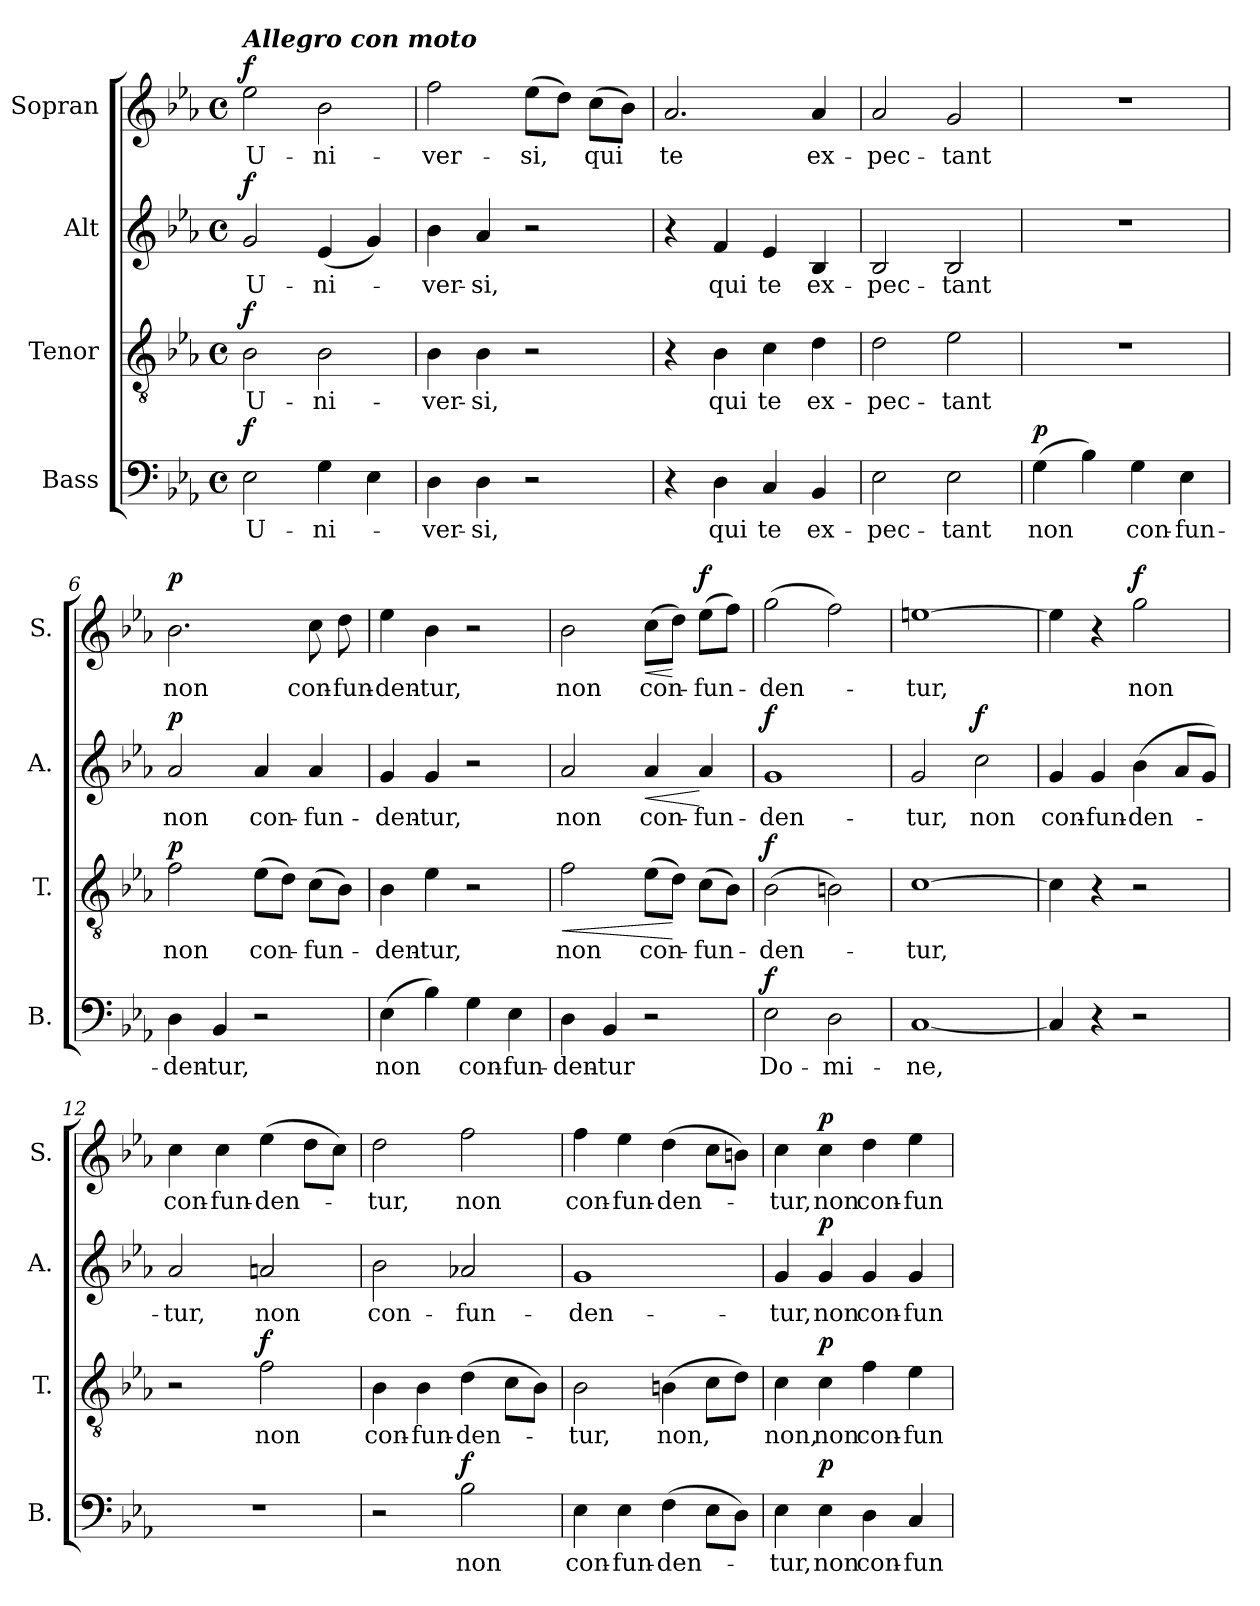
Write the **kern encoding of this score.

**kern	**text	**dynam	**kern	**text	**dynam	**kern	**text	**dynam	**kern	**text	**dynam
*part4	*part4	*part4	*part3	*part3	*part3	*part2	*part2	*part2	*part1	*part1	*part1
*staff4	*staff4	*staff4	*staff3	*staff3	*staff3	*staff2	*staff2	*staff2	*staff1	*staff1	*staff1
*I"Bass	*	*	*I"Tenor	*	*	*I"Alt	*	*	*I"Sopran	*	*
*I'B.	*	*	*I'T.	*	*	*I'A.	*	*	*I'S.	*	*
*clefF4	*	*	*clefGv2	*	*	*clefG2	*	*	*clefG2	*	*
*k[b-e-a-]	*	*	*k[b-e-a-]	*	*	*k[b-e-a-]	*	*	*k[b-e-a-]	*	*
*E-:	*	*	*E-:	*	*	*E-:	*	*	*E-:	*	*
*M4/4	*	*	*M4/4	*	*	*M4/4	*	*	*M4/4	*	*
*met(c)	*	*	*met(c)	*	*	*met(c)	*	*	*met(c)	*	*
=1	=1	=1	=1	=1	=1	=1	=1	=1	=1	=1	=1
!	!	!	!	!	!	!	!	!	!LO:TX:a:Bi:t=Allegro con moto	!	!
!	!LO:LY:b	!LO:DY:a	!	!LO:LY:b	!LO:DY:a	!	!LO:LY:b	!LO:DY:a	!	!LO:LY:b	!LO:DY:a
2E-\	U-	f	2B-\	U-	f	2g/	U-	f	2ee-\	U-	f
!	!LO:LY:b	!	!	!LO:LY:b	!	!	!LO:LY:b	!	!	!LO:LY:b	!
4G\	-ni-	.	2B-\	-ni-	.	(<4e-/	-ni-	.	2b-\	-ni-	.
4E-\	.	.	.	.	.	4g/)	.	.	.	.	.
=2	=2	=2	=2	=2	=2	=2	=2	=2	=2	=2	=2
!	!LO:LY:b	!	!	!LO:LY:b	!	!	!LO:LY:b	!	!	!LO:LY:b	!
4D\	-ver-	.	4B-\	-ver-	.	4b-\	-ver-	.	2ff\	-ver-	.
!	!LO:LY:b	!	!	!LO:LY:b	!	!	!LO:LY:b	!	!	!	!
4D\	-si,	.	4B-\	-si,	.	4a-/	-si,	.	.	.	.
!	!	!	!	!	!	!	!	!	!	!LO:LY:b	!
2r	.	.	2r	.	.	2r	.	.	(>8ee-\L	-si,	.
.	.	.	.	.	.	.	.	.	8dd\J)	.	.
!	!	!	!	!	!	!	!	!	!	!LO:LY:b	!
.	.	.	.	.	.	.	.	.	(>8cc\L	qui	.
.	.	.	.	.	.	.	.	.	8b-\J)	.	.
=3	=3	=3	=3	=3	=3	=3	=3	=3	=3	=3	=3
!	!	!	!	!	!	!	!	!	!	!LO:LY:b	!
4r	.	.	4r	.	.	4r	.	.	2.a-/	te	.
!	!LO:LY:b	!	!	!LO:LY:b	!	!	!LO:LY:b	!	!	!	!
4D\	qui	.	4B-\	qui	.	4f/	qui	.	.	.	.
!	!LO:LY:b	!	!	!LO:LY:b	!	!	!LO:LY:b	!	!	!	!
4C/	te	.	4c\	te	.	4e-/	te	.	.	.	.
!	!LO:LY:b	!	!	!LO:LY:b	!	!	!LO:LY:b	!	!	!LO:LY:b	!
4BB-/	ex-	.	4d\	ex-	.	4B-/	ex-	.	4a-/	ex-	.
=4	=4	=4	=4	=4	=4	=4	=4	=4	=4	=4	=4
!	!LO:LY:b	!	!	!LO:LY:b	!	!	!LO:LY:b	!	!	!LO:LY:b	!
2E-\	-pec-	.	2d\	-pec-	.	2B-/	-pec-	.	2a-/	-pec-	.
!	!LO:LY:b	!	!	!LO:LY:b	!	!	!LO:LY:b	!	!	!LO:LY:b	!
2E-\	-tant	.	2e-\	-tant	.	2B-/	-tant	.	2g/	-tant	.
=5	=5	=5	=5	=5	=5	=5	=5	=5	=5	=5	=5
!	!LO:LY:b	!LO:DY:a	!	!	!	!	!	!	!	!	!
(>4G\	non	p	1r	.	.	1r	.	.	1r	.	.
4B-\)	.	.	.	.	.	.	.	.	.	.	.
!	!LO:LY:b	!	!	!	!	!	!	!	!	!	!
4G\	con-	.	.	.	.	.	.	.	.	.	.
!	!LO:LY:b	!	!	!	!	!	!	!	!	!	!
4E-\	-fun-	.	.	.	.	.	.	.	.	.	.
!!LO:LB:g=z
=6	=6	=6	=6	=6	=6	=6	=6	=6	=6	=6	=6
!	!LO:LY:b	!	!	!LO:LY:b	!LO:DY:a	!	!LO:LY:b	!LO:DY:a	!	!LO:LY:b	!LO:DY:a
4D\	-den-	.	2f\	non	p	2a-/	non	p	2.b-\	non	p
!	!LO:LY:b	!	!	!	!	!	!	!	!	!	!
4BB-/	-tur,	.	.	.	.	.	.	.	.	.	.
!	!	!	!	!LO:LY:b	!	!	!LO:LY:b	!	!	!	!
2r	.	.	(>8e-\L	con-	.	4a-/	con-	.	.	.	.
.	.	.	8d\J)	.	.	.	.	.	.	.	.
!	!	!	!	!LO:LY:b	!	!	!LO:LY:b	!	!	!LO:LY:b	!
.	.	.	(>8c\L	-fun-	.	4a-/	-fun-	.	8cc\	con-	.
!	!	!	!	!	!	!	!	!	!	!LO:LY:b	!
.	.	.	8B-\J)	.	.	.	.	.	8dd\	-fun-	.
=7	=7	=7	=7	=7	=7	=7	=7	=7	=7	=7	=7
!	!LO:LY:b	!	!	!LO:LY:b	!	!	!LO:LY:b	!	!	!LO:LY:b	!
(>4E-\	non	.	4B-\	-den-	.	4g/	-den-	.	4ee-\	-den-	.
!	!	!	!	!LO:LY:b	!	!	!LO:LY:b	!	!	!LO:LY:b	!
4B-\)	.	.	4e-\	-tur,	.	4g/	-tur,	.	4b-\	-tur,	.
!	!LO:LY:b	!	!	!	!	!	!	!	!	!	!
4G\	con-	.	2r	.	.	2r	.	.	2r	.	.
!	!LO:LY:b	!	!	!	!	!	!	!	!	!	!
4E-\	-fun-	.	.	.	.	.	.	.	.	.	.
=8	=8	=8	=8	=8	=8	=8	=8	=8	=8	=8	=8
!	!LO:LY:b	!	!	!LO:LY:b	!LO:HP:b	!	!LO:LY:b	!	!	!LO:LY:b	!
4D\	-den-	.	2f\	non	<	2a-/	non	.	2b-\	non	.
!	!LO:LY:b	!	!	!	!	!	!	!	!	!	!
4BB-/	-tur	.	.	.	.	.	.	.	.	.	.
!	!	!	!	!LO:LY:b	!	!	!LO:LY:b	!LO:HP:b	!	!LO:LY:b	!LO:HP:b
2r	.	.	(>8e-\L	con-	.	4a-/	con-	<	(>8cc\L	con-	<
.	.	.	8d\J)	.	[	.	.	.	8dd\J)	.	[
!	!	!	!	!LO:LY:b	!	!	!LO:LY:b	!	!	!LO:LY:b	!LO:DY:a
.	.	.	(>8c\L	-fun-	.	4a-/	-fun-	[	(>8ee-\L	-fun-	f
.	.	.	8B-\J)	.	.	.	.	.	8ff\J)	.	.
=9	=9	=9	=9	=9	=9	=9	=9	=9	=9	=9	=9
!	!LO:LY:b	!LO:DY:a	!	!LO:LY:b	!LO:DY:a	!	!LO:LY:b	!LO:DY:a	!	!LO:LY:b	!
2E-\	Do-	f	(>2B-\	-den-	f	1g	-den-	f	(>2gg\	-den-	.
!	!LO:LY:b	!	!	!	!	!	!	!	!	!	!
2D\	-mi-	.	2Bn\)	.	.	.	.	.	2ff\)	.	.
=10	=10	=10	=10	=10	=10	=10	=10	=10	=10	=10	=10
!	!LO:LY:b	!	!	!LO:LY:b	!	!	!LO:LY:b	!	!	!LO:LY:b	!
[1C	-ne,	.	[1c	-tur,	.	2g/	-tur,	.	[1een	-tur,	.
!	!	!	!	!	!	!	!LO:LY:b	!LO:DY:a	!	!	!
.	.	.	.	.	.	2cc\	non	f	.	.	.
!!LO:LB:g=z
=11	=11	=11	=11	=11	=11	=11	=11	=11	=11	=11	=11
!	!	!	!	!	!	!	!LO:LY:b	!	!	!	!
4C/]	.	.	4c\]	.	.	4g/	con-	.	4ee\]	.	.
!	!	!	!	!	!	!	!LO:LY:b	!	!	!	!
4r	.	.	4r	.	.	4g/	-fun-	.	4r	.	.
!	!	!	!	!	!	!	!LO:LY:b	!	!	!LO:LY:b	!LO:DY:a
2r	.	.	2r	.	.	(>4b-\	-den-	.	2gg\	non	f
.	.	.	.	.	.	8a-/L	.	.	.	.	.
.	.	.	.	.	.	8g/J)	.	.	.	.	.
=12	=12	=12	=12	=12	=12	=12	=12	=12	=12	=12	=12
!	!	!	!	!	!	!	!LO:LY:b	!	!	!LO:LY:b	!
1r	.	.	2r	.	.	2a-/	-tur,	.	4cc\	con-	.
!	!	!	!	!	!	!	!	!	!	!LO:LY:b	!
.	.	.	.	.	.	.	.	.	4cc\	-fun-	.
!	!	!	!	!LO:LY:b	!LO:DY:a	!	!LO:LY:b	!	!	!LO:LY:b	!
.	.	.	2f\	non	f	2an/	non	.	(>4ee-\	-den-	.
.	.	.	.	.	.	.	.	.	8dd\L	.	.
.	.	.	.	.	.	.	.	.	8cc\J)	.	.
=13	=13	=13	=13	=13	=13	=13	=13	=13	=13	=13	=13
!	!	!	!	!LO:LY:b	!	!	!LO:LY:b	!	!	!LO:LY:b	!
2r	.	.	4B-\	con-	.	2b-\	con-	.	2dd\	-tur,	.
!	!	!	!	!LO:LY:b	!	!	!	!	!	!	!
.	.	.	4B-\	-fun-	.	.	.	.	.	.	.
!	!LO:LY:b	!LO:DY:a	!	!LO:LY:b	!	!	!LO:LY:b	!	!	!LO:LY:b	!
2B-\	non	f	(>4d\	-den-	.	2a-X/	-fun-	.	2ff\	non	.
.	.	.	8c\L	.	.	.	.	.	.	.	.
.	.	.	8B-\J)	.	.	.	.	.	.	.	.
=14	=14	=14	=14	=14	=14	=14	=14	=14	=14	=14	=14
!	!LO:LY:b	!	!	!LO:LY:b	!	!	!LO:LY:b	!	!	!LO:LY:b	!
4E-\	con-	.	2B-\	-tur,	.	1g	-den-	.	4ff\	con-	.
!	!LO:LY:b	!	!	!	!	!	!	!	!	!LO:LY:b	!
4E-\	-fun-	.	.	.	.	.	.	.	4ee-\	-fun-	.
!	!LO:LY:b	!	!	!LO:LY:b	!	!	!	!	!	!LO:LY:b	!
(>4F\	-den-	.	(>4Bn\	non,	.	.	.	.	(>4dd\	-den-	.
8E-\L	.	.	8c\L	.	.	.	.	.	8cc\L	.	.
8D\J)	.	.	8d\J)	.	.	.	.	.	8bn\J)	.	.
=15	=15	=15	=15	=15	=15	=15	=15	=15	=15	=15	=15
!	!LO:LY:b	!	!	!LO:LY:b	!	!	!LO:LY:b	!	!	!LO:LY:b	!
4E-\	-tur,	.	4c\	non,	.	4g/	-tur,	.	4cc\	-tur,	.
!	!LO:LY:b	!LO:DY:a	!	!LO:LY:b	!LO:DY:a	!	!LO:LY:b	!LO:DY:a	!	!LO:LY:b	!LO:DY:a
4E-\	non	p	4c\	non	p	4g/	non	p	4cc\	non	p
!	!LO:LY:b	!	!	!LO:LY:b	!	!	!LO:LY:b	!	!	!LO:LY:b	!
4D\	con-	.	4f\	con-	.	4g/	con-	.	4dd\	con-	.
!	!LO:LY:b	!	!	!LO:LY:b	!	!	!LO:LY:b	!	!	!LO:LY:b	!
4C/	-fun-	.	4e-\	-fun-	.	4g/	-fun-	.	4ee-\	-fun-	.
=	=	=	=	=	=	=	=	=	=	=	=
*-	*-	*-	*-	*-	*-	*-	*-	*-	*-	*-	*-
